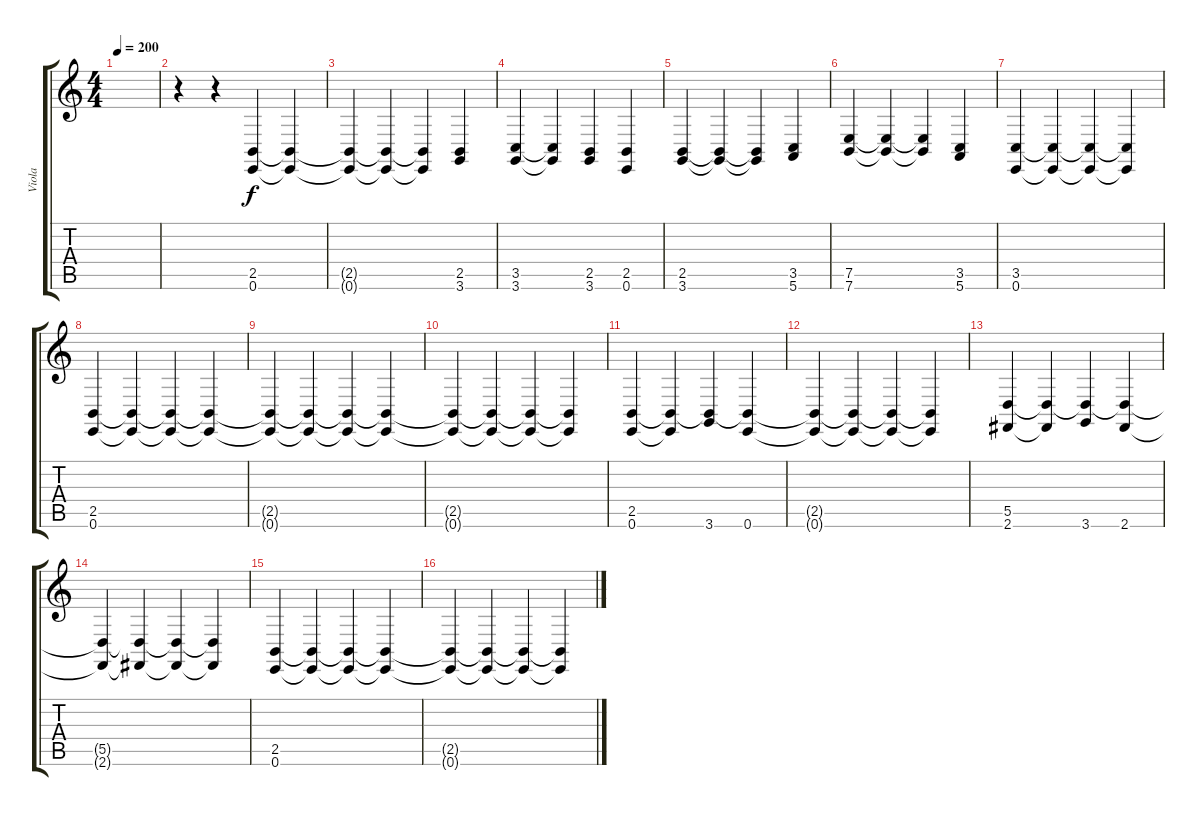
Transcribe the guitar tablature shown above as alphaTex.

\track ("Viola" "Viola") {instrument viola}
\staff {score tabs}
\tuning (E4 B3 G3 D3 A2 E2) {hide}
\ts (4 4)
\tempo 200
\clef g2
\ks c
|
r.4 r.4 (2.5 0.6).4 (2.5{t} 0.6{t}).4 |
(2.5{t} 0.6{t}).4 (2.5{t} 0.6{t}).4 (2.5{t} 0.6{t}).4 (2.5 3.6).4 |
(3.5 3.6).4 (3.5{t} 3.6{t}).4 (2.5 3.6).4 (2.5 0.6).4 |
(2.5 3.6).4 (2.5{t} 3.6{t}).4 (2.5{t} 3.6{t}).4 (3.5 5.6).4 |
(7.5 7.6).4 (7.5{t} 7.6{t}).4 (7.5{t} 7.6{t}).4 (3.5 5.6).4 |
(3.5 0.6).4 (3.5{t} 0.6{t}).4 (3.5{t} 0.6{t}).4 (3.5{t} 0.6{t}).4 |
(2.5 0.6).4 (2.5{t} 0.6{t}).4 (2.5{t} 0.6{t}).4 (2.5{t} 0.6{t}).4 |
(2.5{t} 0.6{t}).4 (2.5{t} 0.6{t}).4 (2.5{t} 0.6{t}).4 (2.5{t} 0.6{t}).4 |
(2.5{t} 0.6{t}).4 (2.5{t} 0.6{t}).4 (2.5{t} 0.6{t}).4 (2.5{t} 0.6{t}).4 |
(2.5 0.6).4 (2.5{t} 0.6{t}).4 (2.5{t} 3.6).4 (2.5{t} 0.6).4 |
(2.5{t} 0.6{t}).4 (2.5{t} 0.6{t}).4 (2.5{t} 0.6{t}).4 (2.5{t} 0.6{t}).4 |
(5.5 2.6).4 (5.5{t} 2.6{t}).4 (5.5{t} 3.6).4 (5.5{t} 2.6).4 |
(5.5{t} 2.6{t}).4 (5.5{t} 2.6{t}).4 (5.5{t} 2.6{t}).4 (5.5{t} 2.6{t}).4 |
(2.5 0.6).4 (2.5{t} 0.6{t}).4 (2.5{t} 0.6{t}).4 (2.5{t} 0.6{t}).4 |
(2.5{t} 0.6{t}).4 (2.5{t} 0.6{t}).4 (2.5{t} 0.6{t}).4 (2.5{t} 0.6{t}).4
